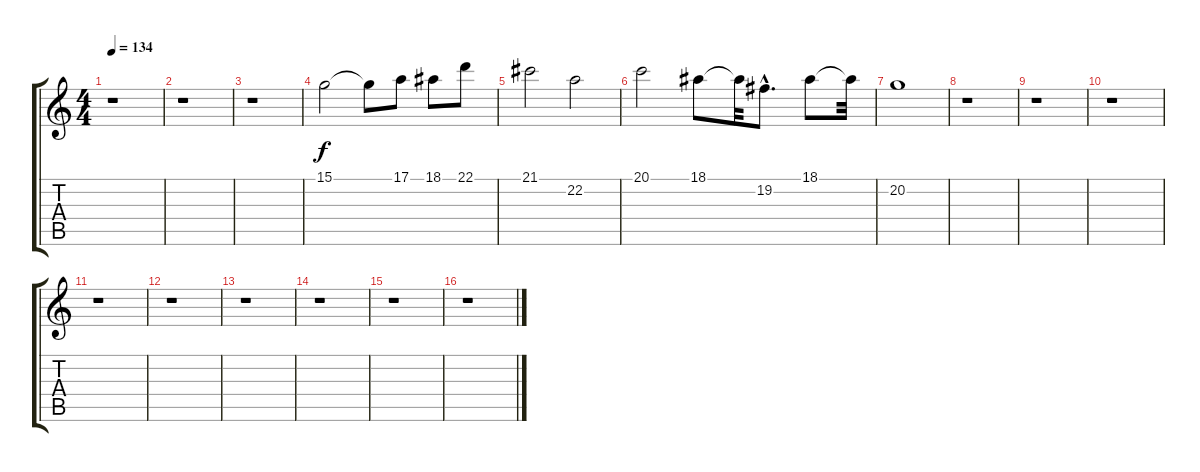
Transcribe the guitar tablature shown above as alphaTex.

\track "" {instrument shakuhachi}
\staff {score tabs}
\tuning (E4 B3 G3 D3 A2 E2) {hide}
\ts (4 4)
\tempo 134
\clef g2
\ks c
r.1{dy f} |
r.1 |
r.1 |
15.1.2{volume 11} 15.1{t}.8 17.1.8 18.1.8 22.1.8 |
21.1.2 22.2.2 |
20.1.2 18.1.8 18.1{t}.32 19.2{hac}.8{d} 18.1.8 18.1{t}.32 |
20.2.1 |
r.1 |
r.1 |
r.1 |
r.1 |
r.1 |
r.1 |
r.1 |
r.1 |
r.1
